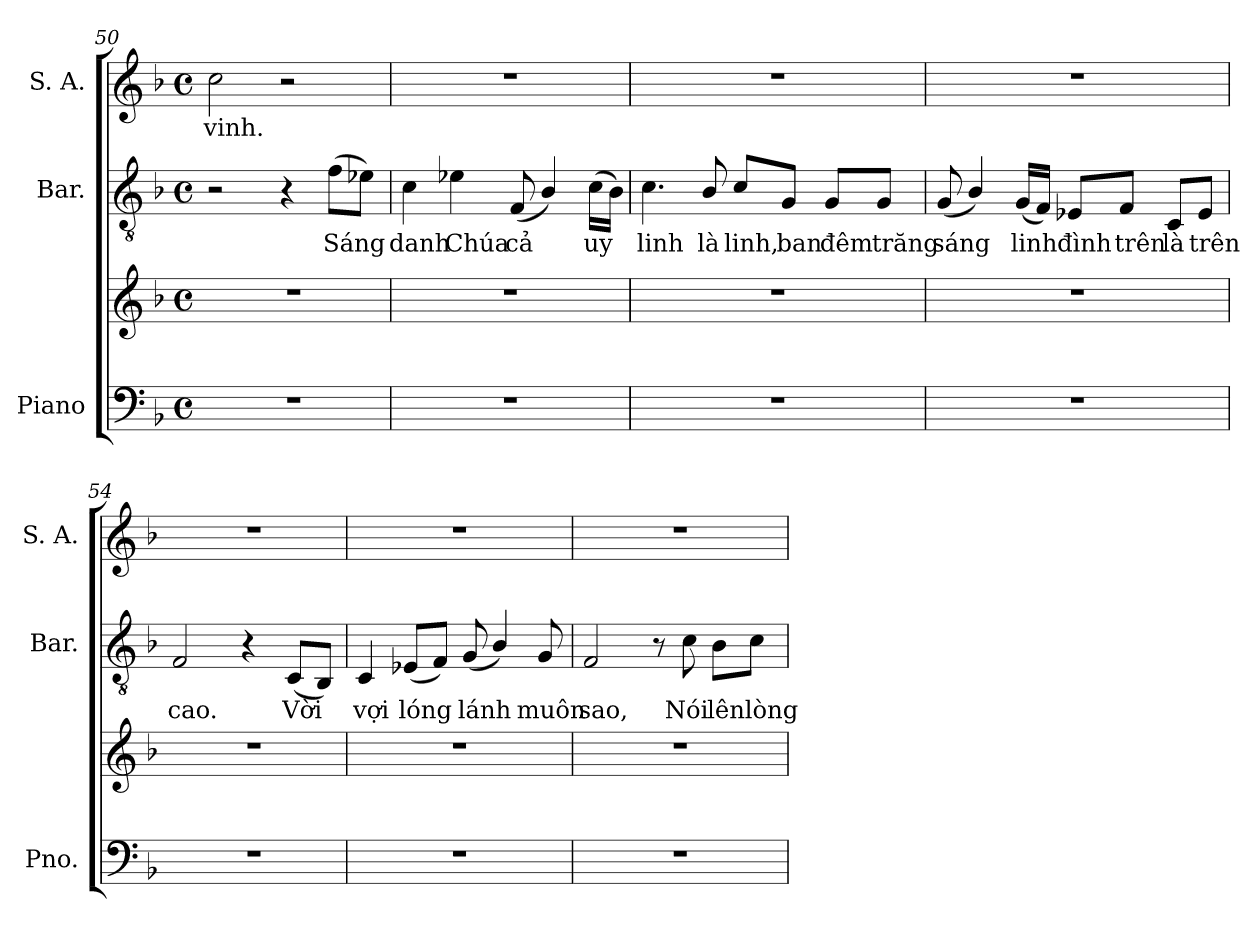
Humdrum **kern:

**kern	**kern	**kern	**text	**kern	**text
*part3	*part3	*part2	*part2	*part1	*part1
*staff4	*staff3	*staff2	*staff2	*staff1	*staff1
*I"Piano	*	*I"Bar.	*	*I"S. A.	*
*I'Pno.	*	*I'Bar.	*	*I'S. A.	*
*clefF4	*clefG2	*clefGv2	*	*clefG2	*
*k[b-]	*k[b-]	*k[b-]	*	*k[b-]	*
*M4/4	*M4/4	*M4/4	*	*M4/4	*
*met(c)	*met(c)	*met(c)	*	*met(c)	*
=50	=50	=50	=50	=50	=50
!	!	!	!	!	!LO:LY:b
1r	1r	2r	.	2cc\	vinh.
.	.	4r	.	2r	.
!	!	!	!LO:LY:b	!	!
.	.	(8f\L	Sáng	.	.
.	.	8e-X\J)	.	.	.
=51	=51	=51	=51	=51	=51
!	!	!	!LO:LY:b	!	!
1r	1r	4c\	danh	1r	.
!	!	!	!LO:LY:b	!	!
.	.	4e-X\	Chúa	.	.
!	!	!	!LO:LY:b	!	!
.	.	(8F/	cả	.	.
.	.	4B-/)	.	.	.
!	!	!	!LO:LY:b	!	!
.	.	(16c\LL	uy	.	.
.	.	16B-\JJ)	.	.	.
=52	=52	=52	=52	=52	=52
!	!	!	!LO:LY:b	!	!
1r	1r	4.c\	linh	1r	.
!	!	!	!LO:LY:b	!	!
.	.	8B-/	là	.	.
!	!	!	!LO:LY:b	!	!
.	.	8c/L	linh,	.	.
!	!	!	!LO:LY:b	!	!
.	.	8G/J	ban	.	.
!	!	!	!LO:LY:b	!	!
.	.	8G/L	đêm	.	.
!	!	!	!LO:LY:b	!	!
.	.	8G/J	trăng	.	.
!!LO:LB:g=z
=53	=53	=53	=53	=53	=53
!	!	!	!LO:LY:b	!	!
1r	1r	(8G/	sáng	1r	.
.	.	4B-/)	.	.	.
!	!	!	!LO:LY:b	!	!
.	.	(16G/LL	linh	.	.
.	.	16F/JJ)	.	.	.
!	!	!	!LO:LY:b	!	!
.	.	8E-X/L	đình	.	.
!	!	!	!LO:LY:b	!	!
.	.	8F/J	trên	.	.
!	!	!	!LO:LY:b	!	!
.	.	8C/L	là	.	.
!	!	!	!LO:LY:b	!	!
.	.	8E-/J	trên	.	.
=54	=54	=54	=54	=54	=54
!	!	!	!LO:LY:b	!	!
1r	1r	2F/	cao.	1r	.
.	.	4r	.	.	.
!	!	!	!LO:LY:b	!	!
.	.	(8C/L	Vời	.	.
.	.	8BB-/J)	.	.	.
=55	=55	=55	=55	=55	=55
!	!	!	!LO:LY:b	!	!
1r	1r	4C/	vợi	1r	.
!	!	!	!LO:LY:b	!	!
.	.	(8E-X/L	lóng	.	.
.	.	8F/J)	.	.	.
!	!	!	!LO:LY:b	!	!
.	.	(8G/	lánh	.	.
.	.	4B-/)	.	.	.
!	!	!	!LO:LY:b	!	!
.	.	8G/	muôn	.	.
=56	=56	=56	=56	=56	=56
!	!	!	!LO:LY:b	!	!
1r	1r	2F/	sao,	1r	.
.	.	8r	.	.	.
!	!	!	!LO:LY:b	!	!
.	.	8c\	Nói	.	.
!	!	!	!LO:LY:b	!	!
.	.	8B-\L	lên	.	.
!	!	!	!LO:LY:b	!	!
.	.	8c\J	lòng	.	.
=	=	=	=	=	=
*-	*-	*-	*-	*-	*-
